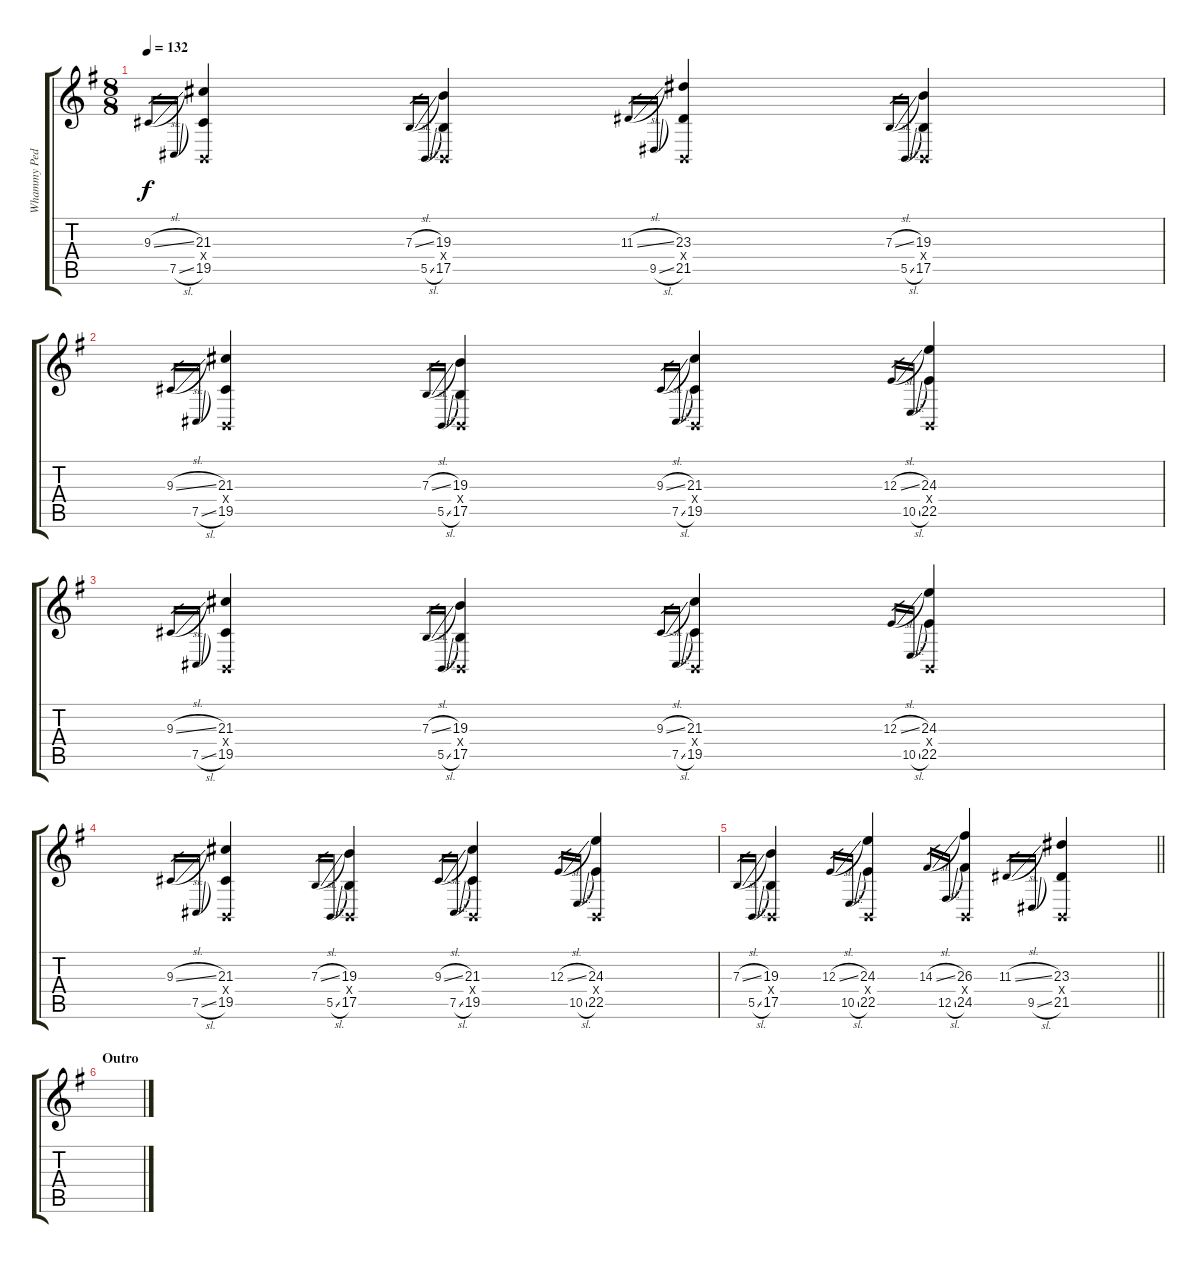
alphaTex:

\track ("Whammy Pedal" "Whammy Ped") {instrument lead2sawtooth}
\staff {score tabs}
\tuning (Db4 Ab3 E3 B2 Gb2 B1) {hide}
\ts (8 8)
\tempo 132
\clef g2
\ks g
9.3{sl}.16{gr dy f} 7.5{sl}.16{gr} (21.3 0.4{x} 19.5).4 7.3{sl}.16{gr} 5.5{sl}.16{gr} (19.3 0.4{x} 17.5).4 11.3{sl}.16{gr} 9.5{sl}.16{gr} (23.3 0.4{x} 21.5).4 7.3{sl}.16{gr} 5.5{sl}.16{gr} (19.3 0.4{x} 17.5).4 |
9.3{sl}.16{gr} 7.5{sl}.16{gr} (21.3 0.4{x} 19.5).4 7.3{sl}.16{gr} 5.5{sl}.16{gr} (19.3 0.4{x} 17.5).4 9.3{sl}.16{gr} 7.5{sl}.16{gr} (21.3 0.4{x} 19.5).4 12.3{sl}.16{gr} 10.5{sl}.16{gr} (24.3 0.4{x} 22.5).4 |
9.3{sl}.16{gr} 7.5{sl}.16{gr} (21.3 0.4{x} 19.5).4 7.3{sl}.16{gr} 5.5{sl}.16{gr} (19.3 0.4{x} 17.5).4 9.3{sl}.16{gr} 7.5{sl}.16{gr} (21.3 0.4{x} 19.5).4 12.3{sl}.16{gr} 10.5{sl}.16{gr} (24.3 0.4{x} 22.5).4 |
9.3{sl}.16{gr} 7.5{sl}.16{gr} (21.3 0.4{x} 19.5).4 7.3{sl}.16{gr} 5.5{sl}.16{gr} (19.3 0.4{x} 17.5).4 9.3{sl}.16{gr} 7.5{sl}.16{gr} (21.3 0.4{x} 19.5).4 12.3{sl}.16{gr} 10.5{sl}.16{gr} (24.3 0.4{x} 22.5).4 |
\barLineRight lightlight
7.3{sl}.16{gr} 5.5{sl}.16{gr} (19.3 0.4{x} 17.5).4 12.3{sl}.16{gr} 10.5{sl}.16{gr} (24.3 0.4{x} 22.5).4 14.3{sl}.16{gr} 12.5{sl}.16{gr} (26.3 0.4{x} 24.5).4 11.3{sl}.16{gr} 9.5{sl}.16{gr} (23.3 0.4{x} 21.5).4 |
\section ("" "Outro")
